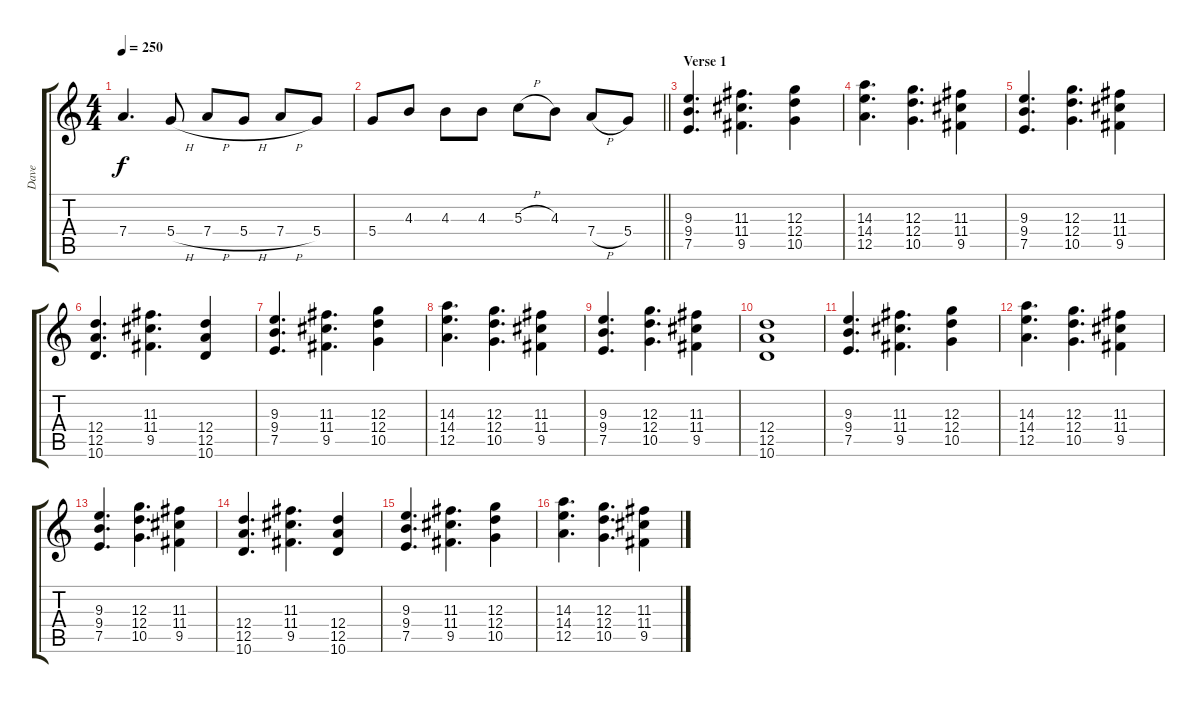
\track ("Dave" "Dave") {instrument distortionguitar}
\staff {score tabs}
\tuning (E4 B3 G3 D3 A2 E2) {hide}
\ts (4 4)
\tempo 250
\clef g2
\ks c
7.4.4{d dy f} 5.4{h}.8 7.4{h}.8 5.4{h}.8 7.4{h}.8 5.4.8 |
\barLineRight lightlight
5.4.8 4.3.8 4.3.8 4.3.8 5.3{h}.8 4.3.8 7.4{h}.8 5.4.8 |
\section ("" "Verse 1")
(9.3 9.4 7.5).4{d} (11.3 11.4 9.5).4{d} (12.3 12.4 10.5).4 |
(14.3 14.4 12.5).4{d} (12.3 12.4 10.5).4{d} (11.3 11.4 9.5).4 |
(9.3 9.4 7.5).4{d} (12.3 12.4 10.5).4{d} (11.3 11.4 9.5).4 |
(12.4 12.5 10.6).4{d} (11.3 11.4 9.5).4{d} (12.4 12.5 10.6).4 |
(9.3 9.4 7.5).4{d} (11.3 11.4 9.5).4{d} (12.3 12.4 10.5).4 |
(14.3 14.4 12.5).4{d} (12.3 12.4 10.5).4{d} (11.3 11.4 9.5).4 |
(9.3 9.4 7.5).4{d} (12.3 12.4 10.5).4{d} (11.3 11.4 9.5).4 |
(12.4 12.5 10.6).1 |
(9.3 9.4 7.5).4{d} (11.3 11.4 9.5).4{d} (12.3 12.4 10.5).4 |
(14.3 14.4 12.5).4{d} (12.3 12.4 10.5).4{d} (11.3 11.4 9.5).4 |
(9.3 9.4 7.5).4{d} (12.3 12.4 10.5).4{d} (11.3 11.4 9.5).4 |
(12.4 12.5 10.6).4{d} (11.3 11.4 9.5).4{d} (12.4 12.5 10.6).4 |
(9.3 9.4 7.5).4{d} (11.3 11.4 9.5).4{d} (12.3 12.4 10.5).4 |
(14.3 14.4 12.5).4{d} (12.3 12.4 10.5).4{d} (11.3 11.4 9.5).4
